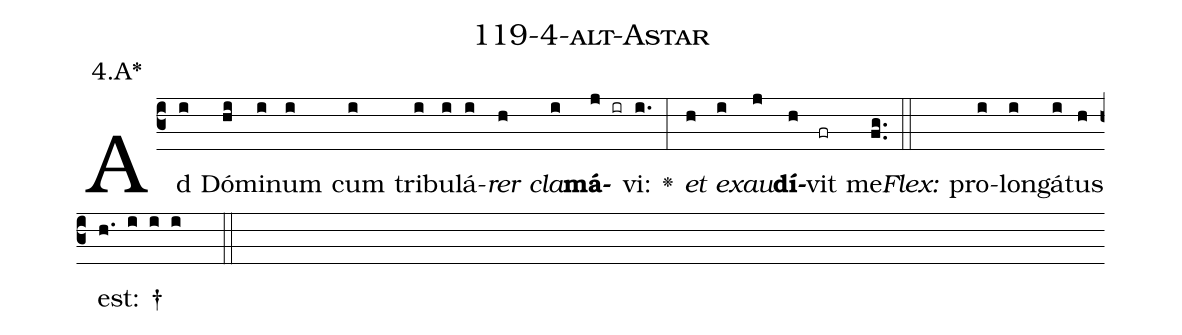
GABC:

name: 119-4-alt-Astar;
annotation: 4.A*;
%%
(c3)Ad(i) Dó(hi)mi(i)num(i) cum(i) tri(i)bu(i)lá(i)<i>rer</i>(h) <i>cla</i>(i)<b>má</b>(j ir)vi:(i.) <v>\greheightstar</v>(:) <i>et</i>(h) <i>ex</i>(i)<i>au</i>(j)<b>dí</b>(h)vit(fr) me.(fg..) (::)
<i>Flex:</i>()  pro(i)lon(i)gá(i)tus(h) est: †(h. i i i  ::)

%E(i) u(h) o(i) u(j) a(h) e.(fg..) (::)
